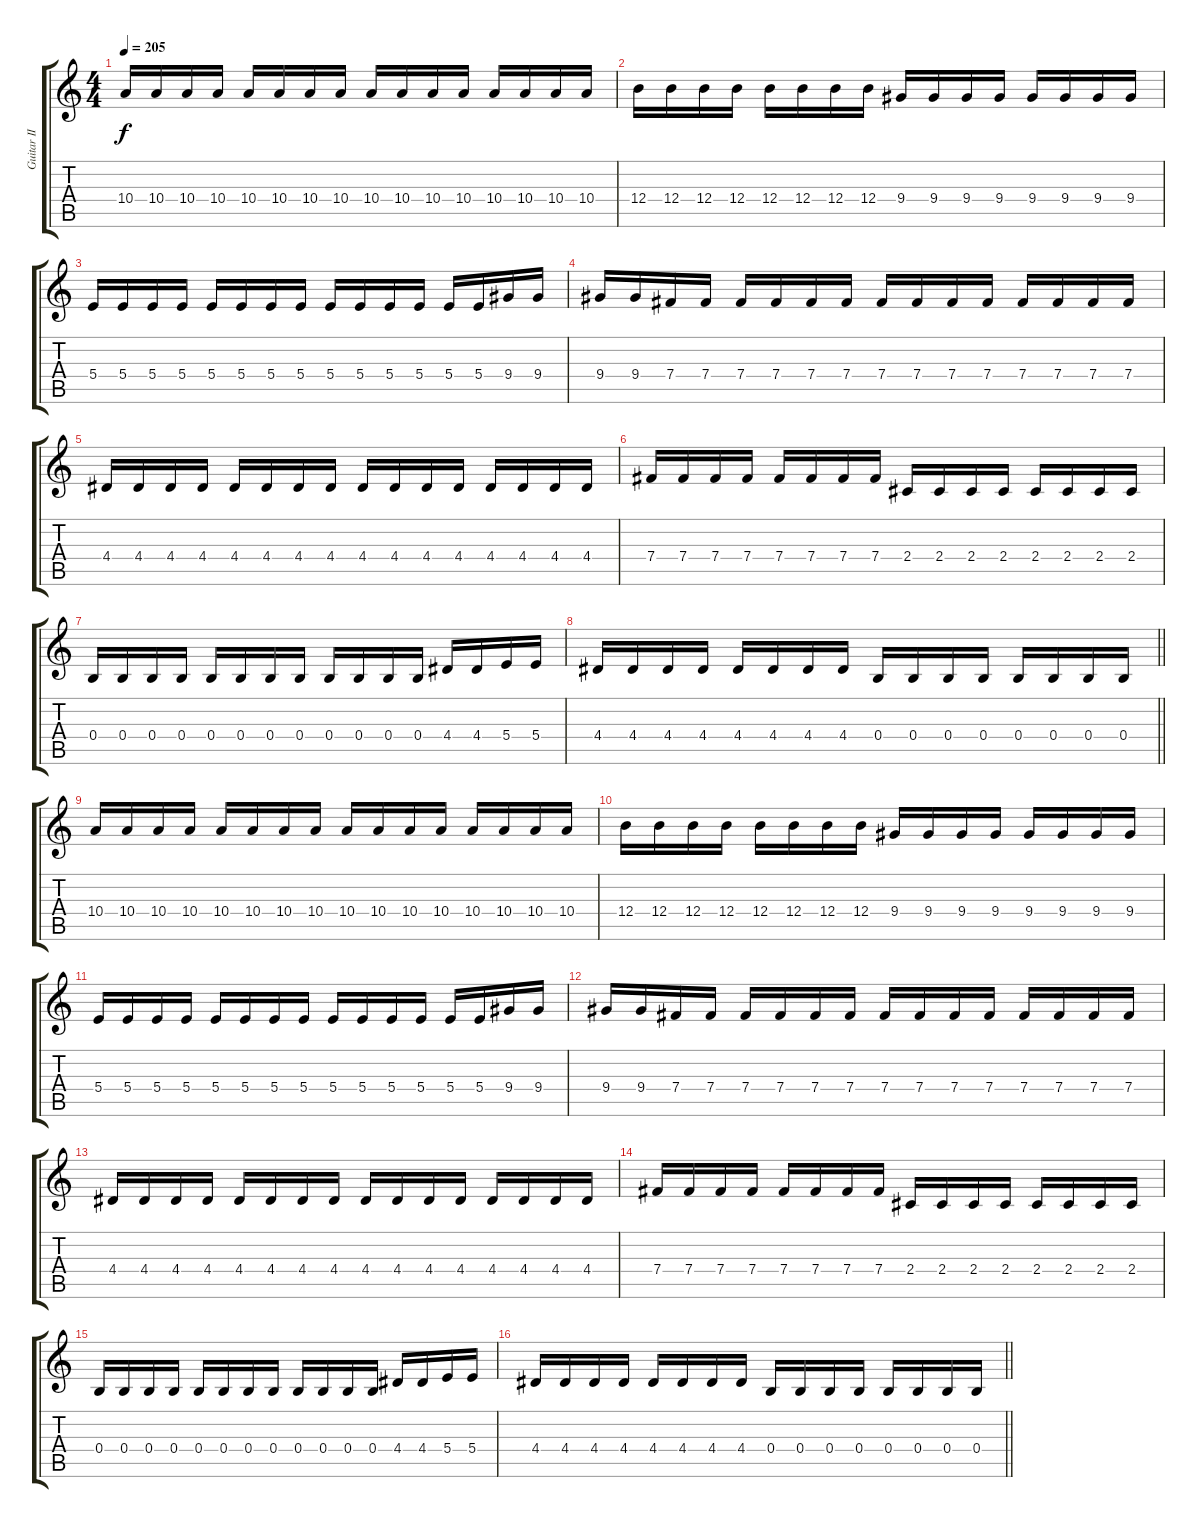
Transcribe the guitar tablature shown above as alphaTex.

\track ("Guitar II" "Guitar II") {instrument distortionguitar}
\staff {score tabs}
\tuning (Db4 Ab3 E3 B2 Gb2 Db2) {hide}
\ts (4 4)
\tempo 205
\clef g2
\ks c
10.4.16{dy f} 10.4.16 10.4.16 10.4.16 10.4.16 10.4.16 10.4.16 10.4.16 10.4.16 10.4.16 10.4.16 10.4.16 10.4.16 10.4.16 10.4.16 10.4.16 |
12.4.16 12.4.16 12.4.16 12.4.16 12.4.16 12.4.16 12.4.16 12.4.16 9.4.16 9.4.16 9.4.16 9.4.16 9.4.16 9.4.16 9.4.16 9.4.16 |
5.4.16 5.4.16 5.4.16 5.4.16 5.4.16 5.4.16 5.4.16 5.4.16 5.4.16 5.4.16 5.4.16 5.4.16 5.4.16 5.4.16 9.4.16 9.4.16 |
9.4.16 9.4.16 7.4.16 7.4.16 7.4.16 7.4.16 7.4.16 7.4.16 7.4.16 7.4.16 7.4.16 7.4.16 7.4.16 7.4.16 7.4.16 7.4.16 |
4.4.16 4.4.16 4.4.16 4.4.16 4.4.16 4.4.16 4.4.16 4.4.16 4.4.16 4.4.16 4.4.16 4.4.16 4.4.16 4.4.16 4.4.16 4.4.16 |
7.4.16 7.4.16 7.4.16 7.4.16 7.4.16 7.4.16 7.4.16 7.4.16 2.4.16 2.4.16 2.4.16 2.4.16 2.4.16 2.4.16 2.4.16 2.4.16 |
0.4.16 0.4.16 0.4.16 0.4.16 0.4.16 0.4.16 0.4.16 0.4.16 0.4.16 0.4.16 0.4.16 0.4.16 4.4.16 4.4.16 5.4.16 5.4.16 |
\barLineRight lightlight
4.4.16 4.4.16 4.4.16 4.4.16 4.4.16 4.4.16 4.4.16 4.4.16 0.4.16 0.4.16 0.4.16 0.4.16 0.4.16 0.4.16 0.4.16 0.4.16 |
10.4.16 10.4.16 10.4.16 10.4.16 10.4.16 10.4.16 10.4.16 10.4.16 10.4.16 10.4.16 10.4.16 10.4.16 10.4.16 10.4.16 10.4.16 10.4.16 |
12.4.16 12.4.16 12.4.16 12.4.16 12.4.16 12.4.16 12.4.16 12.4.16 9.4.16 9.4.16 9.4.16 9.4.16 9.4.16 9.4.16 9.4.16 9.4.16 |
5.4.16 5.4.16 5.4.16 5.4.16 5.4.16 5.4.16 5.4.16 5.4.16 5.4.16 5.4.16 5.4.16 5.4.16 5.4.16 5.4.16 9.4.16 9.4.16 |
9.4.16 9.4.16 7.4.16 7.4.16 7.4.16 7.4.16 7.4.16 7.4.16 7.4.16 7.4.16 7.4.16 7.4.16 7.4.16 7.4.16 7.4.16 7.4.16 |
4.4.16 4.4.16 4.4.16 4.4.16 4.4.16 4.4.16 4.4.16 4.4.16 4.4.16 4.4.16 4.4.16 4.4.16 4.4.16 4.4.16 4.4.16 4.4.16 |
7.4.16 7.4.16 7.4.16 7.4.16 7.4.16 7.4.16 7.4.16 7.4.16 2.4.16 2.4.16 2.4.16 2.4.16 2.4.16 2.4.16 2.4.16 2.4.16 |
0.4.16 0.4.16 0.4.16 0.4.16 0.4.16 0.4.16 0.4.16 0.4.16 0.4.16 0.4.16 0.4.16 0.4.16 4.4.16 4.4.16 5.4.16 5.4.16 |
\barLineRight lightlight
4.4.16 4.4.16 4.4.16 4.4.16 4.4.16 4.4.16 4.4.16 4.4.16 0.4.16 0.4.16 0.4.16 0.4.16 0.4.16 0.4.16 0.4.16 0.4.16
